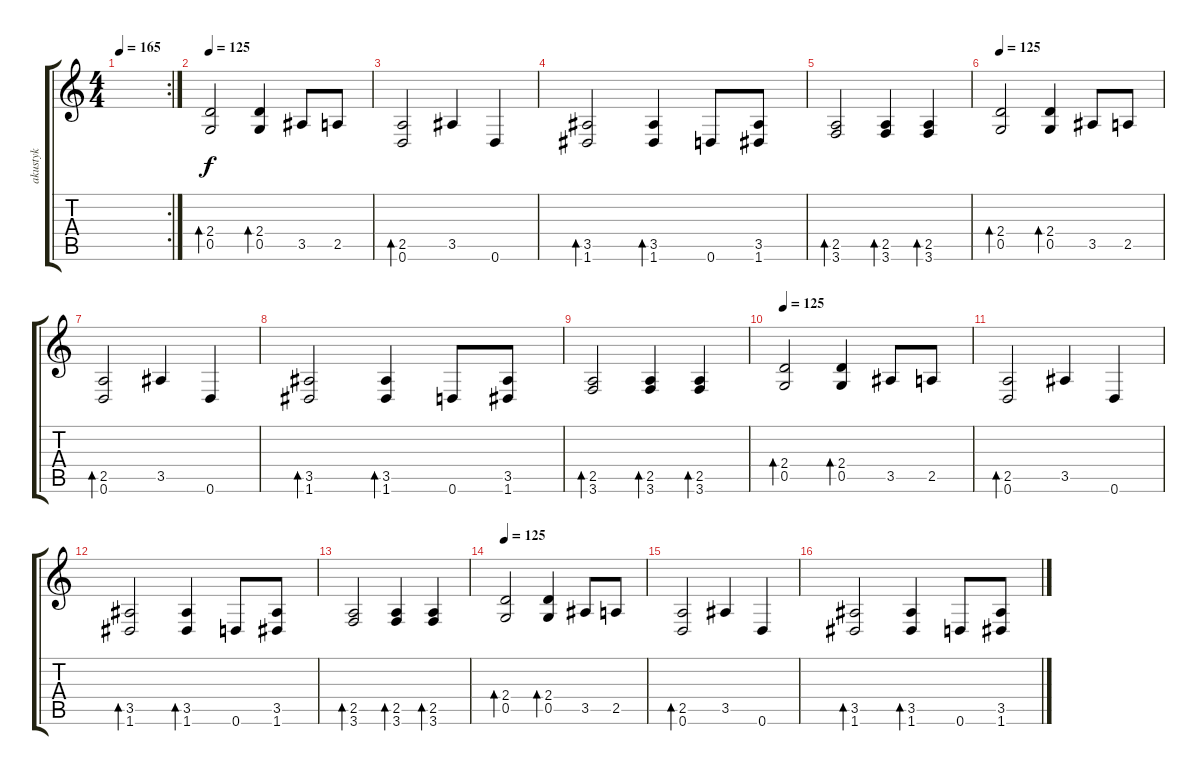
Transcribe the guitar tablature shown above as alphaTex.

\track ("akustyk" "akustyk") {instrument acousticguitarsteel}
\staff {score tabs}
\tuning (D4 A3 F3 C3 G2 D2) {hide}
\rc 2
\ts (4 4)
\tempo 165
\clef g2
\ks c
|
\tempo 125
(2.4 0.5).2{bd 480 volume 13 instrument acousticguitarsteel} (2.4 0.5).4{bd 480} 3.5.8 2.5.8 |
(2.5 0.6).2{bd 480} 3.5.4 0.6.4 |
(3.5 1.6).2{bd 480} (3.5 1.6).4{bd 480} 0.6.8 (3.5 1.6).8 |
(2.5 3.6).2{bd 480} (2.5 3.6).4{bd 480} (2.5 3.6).4{bd 480} |
\tempo 125
(2.4 0.5).2{bd 480 volume 13 instrument acousticguitarsteel} (2.4 0.5).4{bd 480} 3.5.8 2.5.8 |
(2.5 0.6).2{bd 480} 3.5.4 0.6.4 |
(3.5 1.6).2{bd 480} (3.5 1.6).4{bd 480} 0.6.8 (3.5 1.6).8 |
(2.5 3.6).2{bd 480} (2.5 3.6).4{bd 480} (2.5 3.6).4{bd 480} |
\tempo 125
(2.4 0.5).2{bd 480 volume 13 instrument acousticguitarsteel} (2.4 0.5).4{bd 480} 3.5.8 2.5.8 |
(2.5 0.6).2{bd 480} 3.5.4 0.6.4 |
(3.5 1.6).2{bd 480} (3.5 1.6).4{bd 480} 0.6.8 (3.5 1.6).8 |
(2.5 3.6).2{bd 480} (2.5 3.6).4{bd 480} (2.5 3.6).4{bd 480} |
\tempo 125
(2.4 0.5).2{bd 480 volume 13 instrument acousticguitarsteel} (2.4 0.5).4{bd 480} 3.5.8 2.5.8 |
(2.5 0.6).2{bd 480} 3.5.4 0.6.4 |
(3.5 1.6).2{bd 480} (3.5 1.6).4{bd 480} 0.6.8 (3.5 1.6).8
